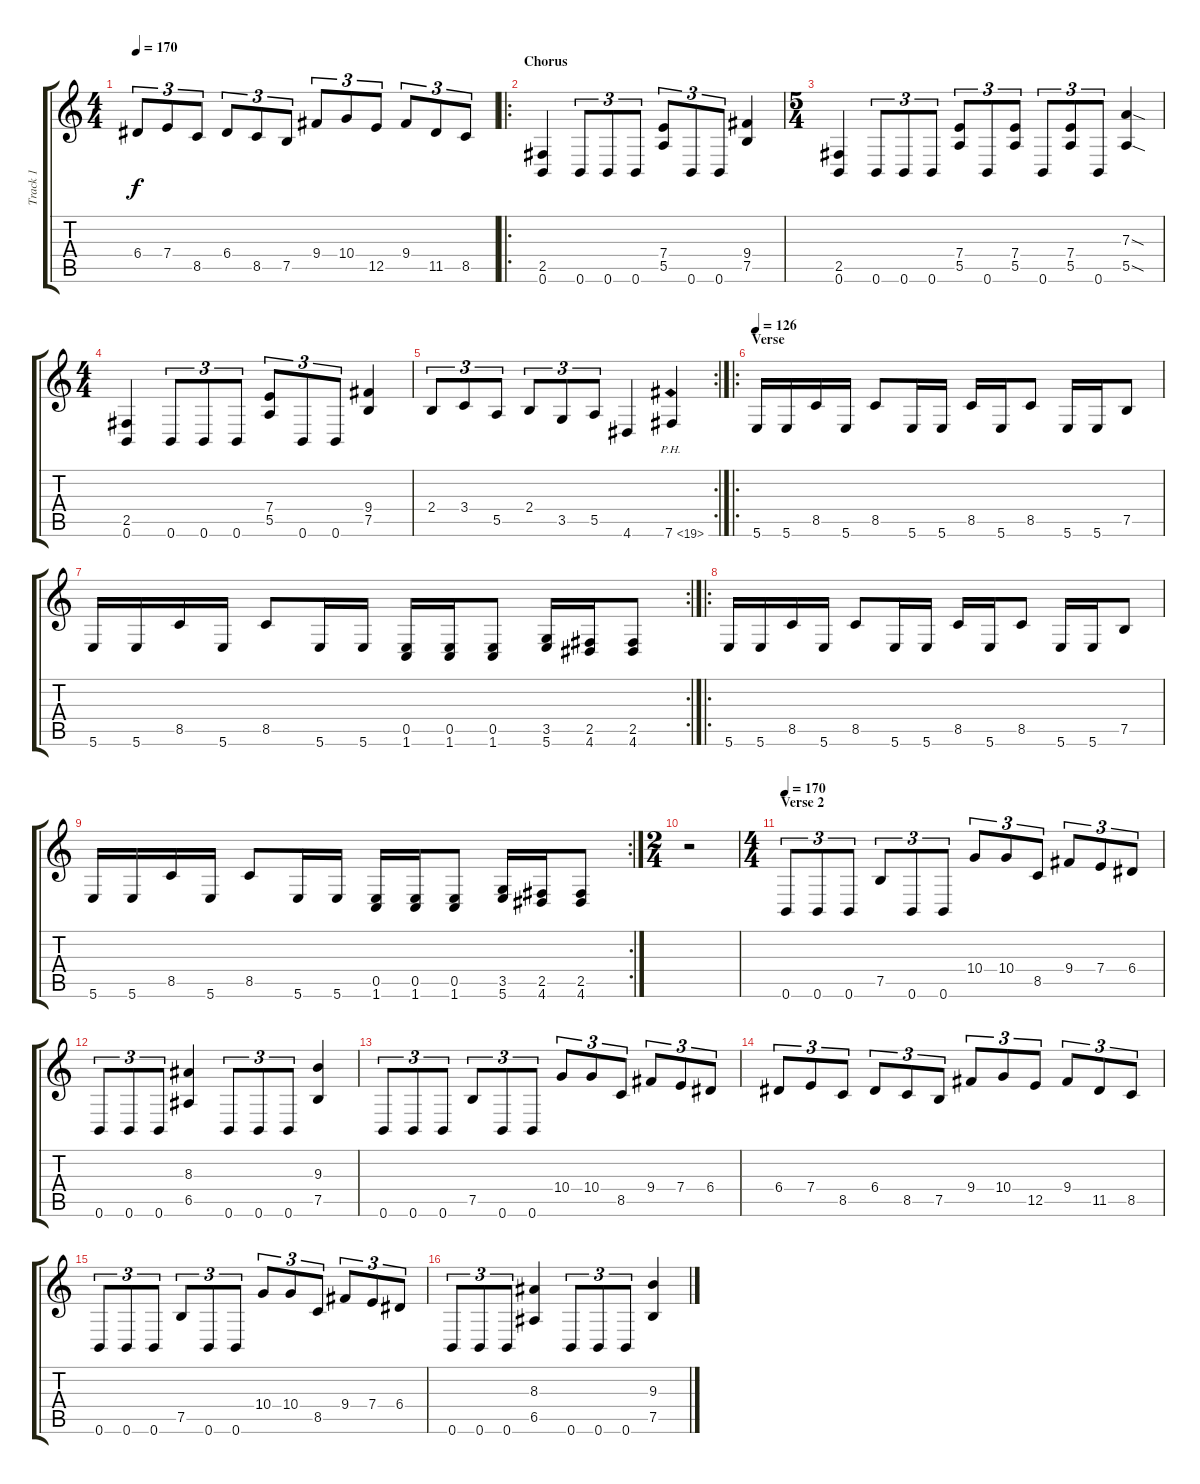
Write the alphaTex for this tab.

\track ("Track 1" "Track 1") {instrument distortionguitar}
\staff {score tabs}
\tuning (B3 Gb3 D3 A2 E2 B1) {hide}
\ts (4 4)
\tempo 170
\clef g2
\ks c
6.4.8{tu (3 2) dy f} 7.4.8{tu (3 2)} 8.5.8{tu (3 2)} 6.4.8{tu (3 2)} 8.5.8{tu (3 2)} 7.5.8{tu (3 2)} 9.4.8{tu (3 2)} 10.4.8{tu (3 2)} 12.5.8{tu (3 2)} 9.4.8{tu (3 2)} 11.5.8{tu (3 2)} 8.5.8{tu (3 2)} |
\ro
\section ("" "Chorus")
(2.5 0.6).4 0.6.8{tu (3 2)} 0.6.8{tu (3 2)} 0.6.8{tu (3 2)} (7.4 5.5).8{tu (3 2)} 0.6.8{tu (3 2)} 0.6.8{tu (3 2)} (9.4 7.5).4 |
\ts (5 4)
(2.5 0.6).4 0.6.8{tu (3 2)} 0.6.8{tu (3 2)} 0.6.8{tu (3 2)} (7.4 5.5).8{tu (3 2)} 0.6.8{tu (3 2)} (7.4 5.5).8{tu (3 2)} 0.6.8{tu (3 2)} (7.4 5.5).8{tu (3 2)} 0.6.8{tu (3 2)} (7.3{sod} 5.5{sod}).4 |
\ts (4 4)
(2.5 0.6).4 0.6.8{tu (3 2)} 0.6.8{tu (3 2)} 0.6.8{tu (3 2)} (7.4 5.5).8{tu (3 2)} 0.6.8{tu (3 2)} 0.6.8{tu (3 2)} (9.4 7.5).4 |
\rc 2
2.4.8{tu (3 2)} 3.4.8{tu (3 2)} 5.5.8{tu (3 2)} 2.4.8{tu (3 2)} 3.5.8{tu (3 2)} 5.5.8{tu (3 2)} 4.6.4 7.6{ph 12}.4 |
\ro
\section ("" "Verse ")
\tempo 126
5.6.16 5.6.16 8.5.16 5.6.16 8.5.8 5.6.16 5.6.16 8.5.16 5.6.16 8.5.8 5.6.16 5.6.16 7.5.8 |
\rc 2
5.6.16 5.6.16 8.5.16 5.6.16 8.5.8 5.6.16 5.6.16 (0.5 1.6).16 (0.5 1.6).16 (0.5 1.6).8 (3.5 5.6).16 (2.5 4.6).16 (2.5 4.6).8 |
\ro
5.6.16 5.6.16 8.5.16 5.6.16 8.5.8 5.6.16 5.6.16 8.5.16 5.6.16 8.5.8 5.6.16 5.6.16 7.5.8 |
\rc 2
5.6.16 5.6.16 8.5.16 5.6.16 8.5.8 5.6.16 5.6.16 (0.5 1.6).16 (0.5 1.6).16 (0.5 1.6).8 (3.5 5.6).16 (2.5 4.6).16 (2.5 4.6).8 |
\ts (2 4)
r.2 |
\ts (4 4)
\section ("" "Verse 2")
\tempo 170
0.6.8{tu (3 2)} 0.6.8{tu (3 2)} 0.6.8{tu (3 2)} 7.5.8{tu (3 2)} 0.6.8{tu (3 2)} 0.6.8{tu (3 2)} 10.4.8{tu (3 2)} 10.4.8{tu (3 2)} 8.5.8{tu (3 2)} 9.4.8{tu (3 2)} 7.4.8{tu (3 2)} 6.4.8{tu (3 2)} |
0.6.8{tu (3 2)} 0.6.8{tu (3 2)} 0.6.8{tu (3 2)} (8.3 6.5).4 0.6.8{tu (3 2)} 0.6.8{tu (3 2)} 0.6.8{tu (3 2)} (9.3 7.5).4 |
0.6.8{tu (3 2)} 0.6.8{tu (3 2)} 0.6.8{tu (3 2)} 7.5.8{tu (3 2)} 0.6.8{tu (3 2)} 0.6.8{tu (3 2)} 10.4.8{tu (3 2)} 10.4.8{tu (3 2)} 8.5.8{tu (3 2)} 9.4.8{tu (3 2)} 7.4.8{tu (3 2)} 6.4.8{tu (3 2)} |
6.4.8{tu (3 2)} 7.4.8{tu (3 2)} 8.5.8{tu (3 2)} 6.4.8{tu (3 2)} 8.5.8{tu (3 2)} 7.5.8{tu (3 2)} 9.4.8{tu (3 2)} 10.4.8{tu (3 2)} 12.5.8{tu (3 2)} 9.4.8{tu (3 2)} 11.5.8{tu (3 2)} 8.5.8{tu (3 2)} |
0.6.8{tu (3 2)} 0.6.8{tu (3 2)} 0.6.8{tu (3 2)} 7.5.8{tu (3 2)} 0.6.8{tu (3 2)} 0.6.8{tu (3 2)} 10.4.8{tu (3 2)} 10.4.8{tu (3 2)} 8.5.8{tu (3 2)} 9.4.8{tu (3 2)} 7.4.8{tu (3 2)} 6.4.8{tu (3 2)} |
0.6.8{tu (3 2)} 0.6.8{tu (3 2)} 0.6.8{tu (3 2)} (8.3 6.5).4 0.6.8{tu (3 2)} 0.6.8{tu (3 2)} 0.6.8{tu (3 2)} (9.3 7.5).4
